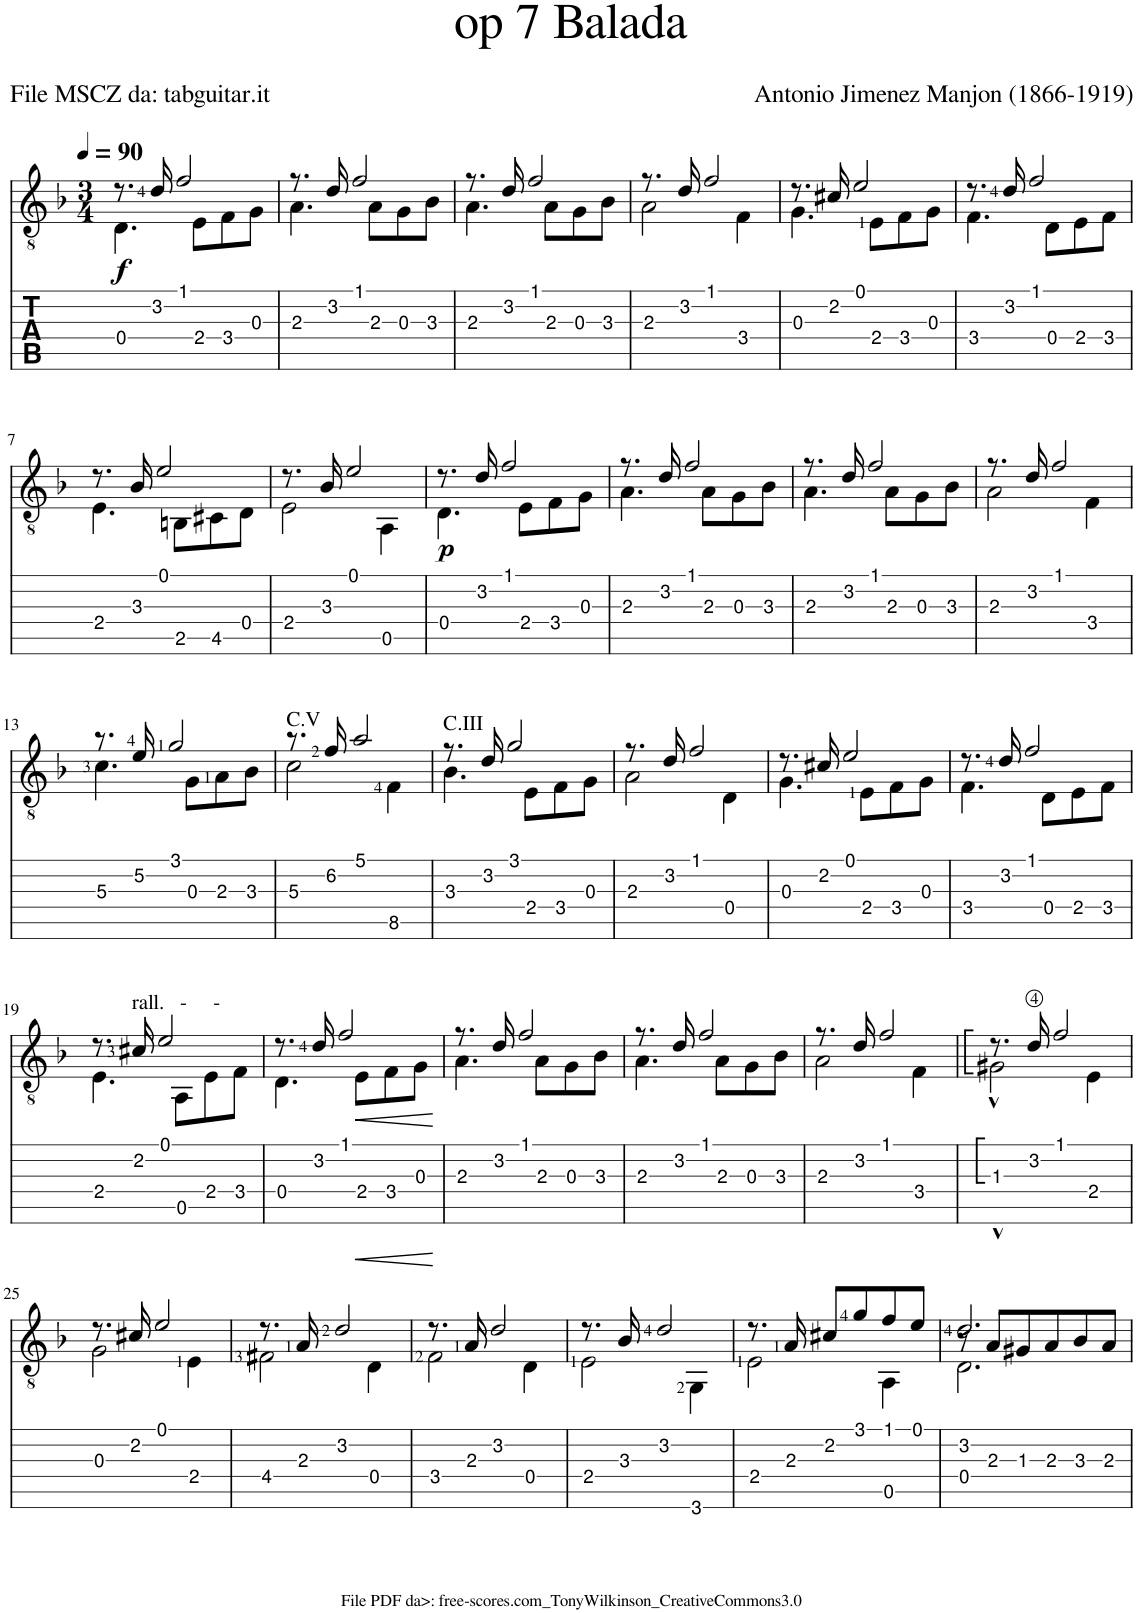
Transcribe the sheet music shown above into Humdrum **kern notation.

**kern	**kern	**dynam
*part1	*part1	*part1
*staff2	*staff1	*staff1/2
*I"Guitar	*	*
*I'Guit.	*	*
*stria6	*	*
*	*clefGv2	*
*k[b-]	*k[b-]	*
*M3/4	*M3/4	*
*MM90	*MM90	*
=1	=1	=1
*^	*^	*
!	!	!	!	!LO:DY:b
8.r	4.D	8.r	4.D\	f
16d	.	16d/	.	.
2f	.	2f/	.	.
.	8E	.	8E\L	.
.	8FL	.	8F\	.
.	8GJ	.	8G\J	.
=2	=2	=2	=2	=2
8.r	4.A	8.r	4.A\	.
16d	.	16d/	.	.
2f	.	2f/	.	.
.	8A	.	8A\L	.
.	8GL	.	8G\	.
.	8B-J	.	8B-\J	.
=3	=3	=3	=3	=3
8.r	4.A	8.r	4.A\	.
16d	.	16d/	.	.
2f	.	2f/	.	.
.	8A	.	8A\L	.
.	8GL	.	8G\	.
.	8B-J	.	8B-\J	.
=4	=4	=4	=4	=4
8.r	2A	8.r	2A\	.
16d	.	16d/	.	.
2f	.	2f/	.	.
.	4F	.	4F\	.
=5	=5	=5	=5	=5
8.r	4.G	8.r	4.G\	.
16c#	.	16c#X/	.	.
2e	.	2e/	.	.
.	8E	.	8E\L	.
.	8FL	.	8F\	.
.	8GJ	.	8G\J	.
=6	=6	=6	=6	=6
8.r	4.F	8.r	4.F\	.
16d	.	16d/	.	.
2f	.	2f/	.	.
.	8D	.	8D\L	.
.	8EL	.	8E\	.
.	8FJ	.	8F\J	.
!!LO:LB:g=z	!!
=7	=7	=7	=7	=7
8.r	4.E	8.r	4.E\	.
16B-	.	16B-/	.	.
2e	.	2e/	.	.
.	8BB	.	8BBn\L	.
.	8C#L	.	8C#X\	.
.	8DJ	.	8D\J	.
=8	=8	=8	=8	=8
8.r	2E	8.r	2E\	.
16B-	.	16B-/	.	.
2e	.	2e/	.	.
.	4AA	.	4AA\	.
=9	=9	=9	=9	=9
!	!	!	!	!LO:DY:b
8.r	4.D	8.r	4.D\	p
16d	.	16d/	.	.
2f	.	2f/	.	.
.	8E	.	8E\L	.
.	8FL	.	8F\	.
.	8GJ	.	8G\J	.
=10	=10	=10	=10	=10
8.r	4.A	8.r	4.A\	.
16d	.	16d/	.	.
2f	.	2f/	.	.
.	8A	.	8A\L	.
.	8GL	.	8G\	.
.	8B-J	.	8B-\J	.
=11	=11	=11	=11	=11
8.r	4.A	8.r	4.A\	.
16d	.	16d/	.	.
2f	.	2f/	.	.
.	8A	.	8A\L	.
.	8GL	.	8G\	.
.	8B-J	.	8B-\J	.
=12	=12	=12	=12	=12
8.r	2A	8.r	2A\	.
16d	.	16d/	.	.
2f	.	2f/	.	.
.	4F	.	4F\	.
!!LO:LB:g=z	!!
=13	=13	=13	=13	=13
8.r	4.c	8.r	4.c\	.
16e	.	16e/	.	.
2g	.	2g/	.	.
.	8G	.	8G\L	.
.	8AL	.	8A\	.
.	8B-J	.	8B-\J	.
=14	=14	=14	=14	=14
!	!	!LO:TX:a:t=C.V	!	!
8.r	2c	8.r	2c\	.
16f	.	16f/	.	.
2a	.	2a/	.	.
.	4F	.	4F\	.
=15	=15	=15	=15	=15
!	!	!LO:TX:a:t=C.III	!	!
8.r	4.B-	8.r	4.B-\	.
16d	.	16d/	.	.
2g	.	2g/	.	.
.	8E	.	8E\L	.
.	8FL	.	8F\	.
.	8GJ	.	8G\J	.
=16	=16	=16	=16	=16
8.r	2A	8.r	2A\	.
16d	.	16d/	.	.
2f	.	2f/	.	.
.	4D	.	4D\	.
=17	=17	=17	=17	=17
8.r	4.G	8.r	4.G\	.
16c#	.	16c#X/	.	.
2e	.	2e/	.	.
.	8E	.	8E\L	.
.	8FL	.	8F\	.
.	8GJ	.	8G\J	.
=18	=18	=18	=18	=18
8.r	4.F	8.r	4.F\	.
16d	.	16d/	.	.
2f	.	2f/	.	.
.	8D	.	8D\L	.
.	8EL	.	8E\	.
.	8FJ	.	8F\J	.
!!LO:LB:g=z	!!
=19	=19	=19	=19	=19
8.r	4.E	8.r	4.E\	.
!	!	!LO:TX:a:t=rall.   -     -	!	!
16c#X	.	16c#X/	.	.
2e	.	2e/	.	.
.	8AA	.	8AA\L	.
.	8EL	.	8E\	.
.	8FJ	.	8F\J	.
=20	=20	=20	=20	=20
8.r	4.D	8.r	4.D\	.
16d	.	16d/	.	.
2f	.	2f/	.	.
!	!	!	!	!LO:HP:b
.	8E	.	8E\L	<
.	8FL	.	8F\	.
.	8GJ	.	8G\J	.
*v	*v	*	*	*
*	*v	*v	*
.	.	[
=21	=21	=21
*^	*^	*
8.r	4.A	8.r	4.A\	.
16d	.	16d/	.	.
2f	.	2f/	.	.
.	8A	.	8A\L	.
.	8GL	.	8G\	.
.	8B-J	.	8B-\J	.
=22	=22	=22	=22	=22
8.r	4.A	8.r	4.A\	.
16d	.	16d/	.	.
2f	.	2f/	.	.
.	8A	.	8A\L	.
.	8GL	.	8G\	.
.	8B-J	.	8B-\J	.
=23	=23	=23	=23	=23
8.r	2A	8.r	2A\	.
16d	.	16d/	.	.
2f	.	2f/	.	.
.	4F	.	4F\	.
=24	=24	=24	=24	=24
8.r	2G#^^	8.r	2G#X^^\	.
16d	.	16d/	.	.
2f	.	2f/	.	.
.	4E	.	4E\	.
!!LO:LB:g=z	!!
=25	=25	=25	=25	=25
8.r	2G	8.r	2G\	.
16c#	.	16c#X/	.	.
2e	.	2e/	.	.
.	4E	.	4E\	.
=26	=26	=26	=26	=26
8.r	2F#	8.r	2F#X\	.
16A	.	16A/	.	.
2d	.	2d/	.	.
.	4D	.	4D\	.
=27	=27	=27	=27	=27
8.r	2F	8.r	2F\	.
16A	.	16A/	.	.
2d	.	2d/	.	.
.	4D	.	4D\	.
=28	=28	=28	=28	=28
8.r	2E	8.r	2E\	.
16B-	.	16B-/	.	.
2d	.	2d/	.	.
.	4GG	.	4GG\	.
=29	=29	=29	=29	=29
8.r	2E	8.r	2E\	.
16A	.	16A/	.	.
8c#L	.	8c#X/L	.	.
8gJ	.	8g/	.	.
8fL	4AA	8f/	4AA\	.
8eJ	.	8e/J	.	.
=30	=30	=30	=30	=30
*	*^	*	*^	*
2.d	8r	2.D	2.d/	8r	2.D\	.
.	8A	.	.	8A/L	.	.
.	8G#L	.	.	8G#X/	.	.
.	8AJ	.	.	8A/	.	.
.	8B-L	.	.	8B-/	.	.
.	8AJ	.	.	8A/J	.	.
*v	*v	*v	*	*	*	*
*	*v	*v	*v	*
=	=	=
*-	*-	*-
